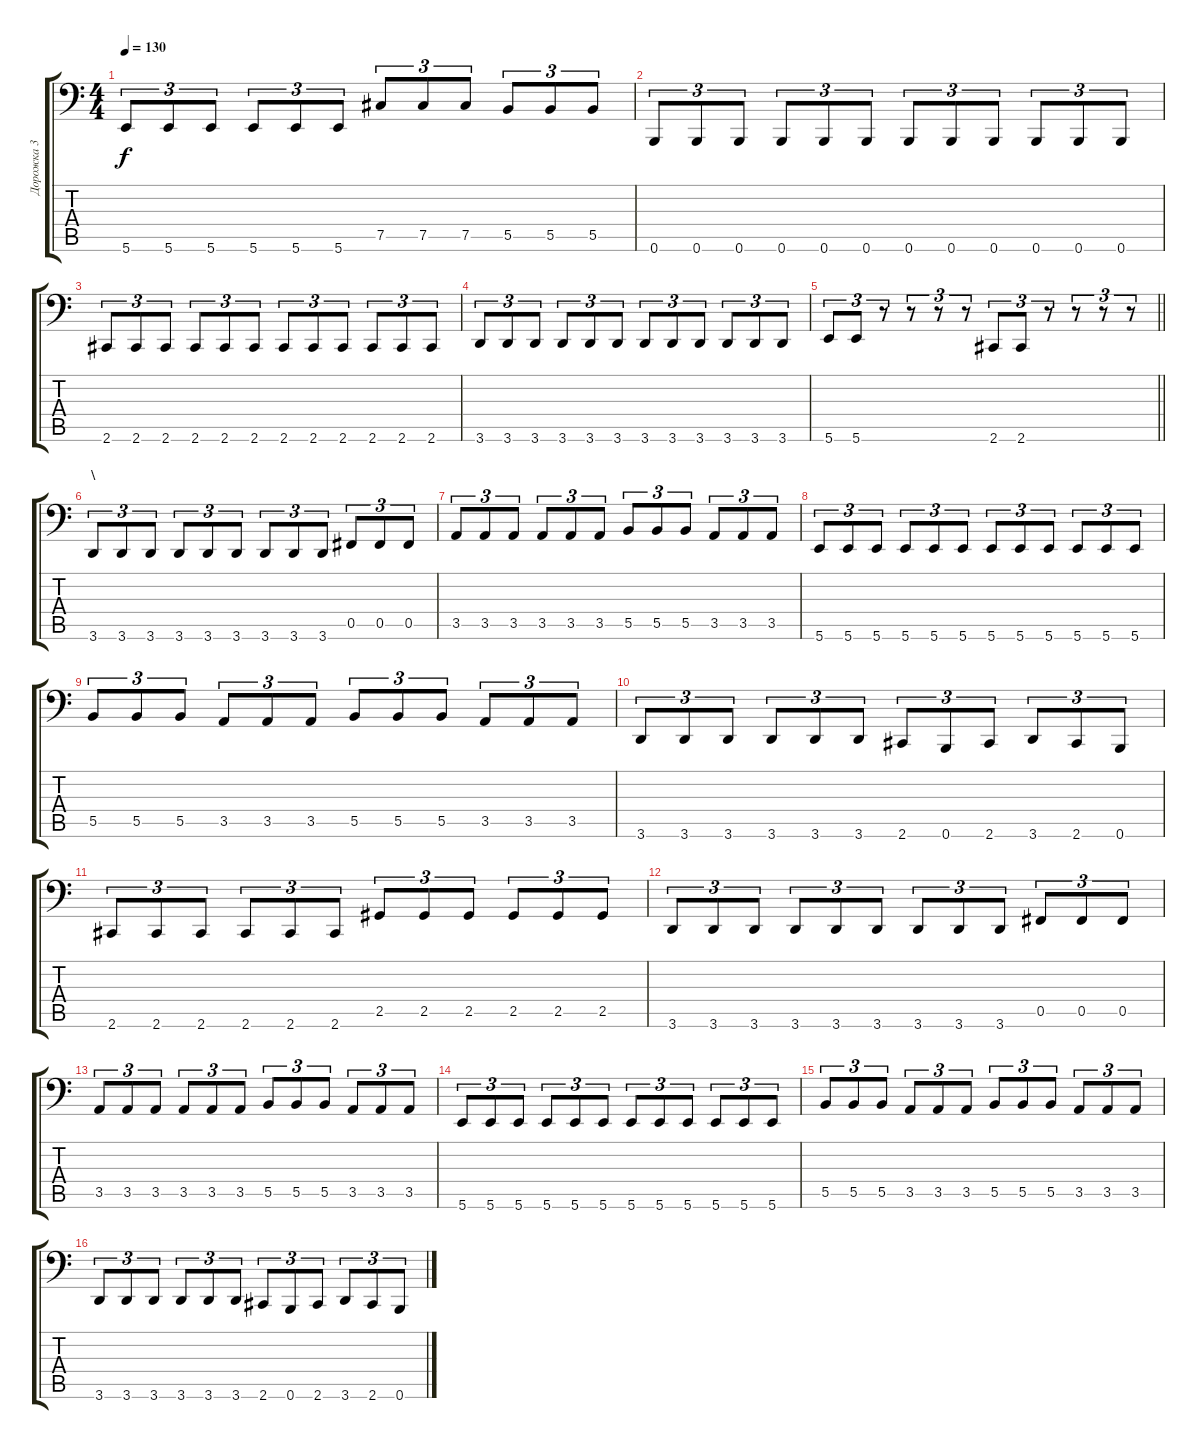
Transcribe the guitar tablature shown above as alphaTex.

\track ("Дорожка 3" "Дорожка 3") {instrument electricbassfinger}
\staff {score tabs}
\tuning (Db3 Ab2 E2 B1 Gb1 B0) {hide}
\ts (4 4)
\tempo 130
\clef f4
\ks c
5.6.8{tu (3 2) dy f} 5.6.8{tu (3 2)} 5.6.8{tu (3 2)} 5.6.8{tu (3 2)} 5.6.8{tu (3 2)} 5.6.8{tu (3 2)} 7.5.8{tu (3 2)} 7.5.8{tu (3 2)} 7.5.8{tu (3 2)} 5.5.8{tu (3 2)} 5.5.8{tu (3 2)} 5.5.8{tu (3 2)} |
0.6.8{tu (3 2)} 0.6.8{tu (3 2)} 0.6.8{tu (3 2)} 0.6.8{tu (3 2)} 0.6.8{tu (3 2)} 0.6.8{tu (3 2)} 0.6.8{tu (3 2)} 0.6.8{tu (3 2)} 0.6.8{tu (3 2)} 0.6.8{tu (3 2)} 0.6.8{tu (3 2)} 0.6.8{tu (3 2)} |
2.6.8{tu (3 2)} 2.6.8{tu (3 2)} 2.6.8{tu (3 2)} 2.6.8{tu (3 2)} 2.6.8{tu (3 2)} 2.6.8{tu (3 2)} 2.6.8{tu (3 2)} 2.6.8{tu (3 2)} 2.6.8{tu (3 2)} 2.6.8{tu (3 2)} 2.6.8{tu (3 2)} 2.6.8{tu (3 2)} |
3.6.8{tu (3 2)} 3.6.8{tu (3 2)} 3.6.8{tu (3 2)} 3.6.8{tu (3 2)} 3.6.8{tu (3 2)} 3.6.8{tu (3 2)} 3.6.8{tu (3 2)} 3.6.8{tu (3 2)} 3.6.8{tu (3 2)} 3.6.8{tu (3 2)} 3.6.8{tu (3 2)} 3.6.8{tu (3 2)} |
\barLineRight lightlight
5.6.8{tu (3 2)} 5.6.8{tu (3 2)} r.8{tu (3 2)} r.8{tu (3 2)} r.8{tu (3 2)} r.8{tu (3 2)} 2.6.8{tu (3 2)} 2.6.8{tu (3 2)} r.8{tu (3 2)} r.8{tu (3 2)} r.8{tu (3 2)} r.8{tu (3 2)} |
\section ("" " \\")
3.6.8{tu (3 2)} 3.6.8{tu (3 2)} 3.6.8{tu (3 2)} 3.6.8{tu (3 2)} 3.6.8{tu (3 2)} 3.6.8{tu (3 2)} 3.6.8{tu (3 2)} 3.6.8{tu (3 2)} 3.6.8{tu (3 2)} 0.5.8{tu (3 2)} 0.5.8{tu (3 2)} 0.5.8{tu (3 2)} |
3.5.8{tu (3 2)} 3.5.8{tu (3 2)} 3.5.8{tu (3 2)} 3.5.8{tu (3 2)} 3.5.8{tu (3 2)} 3.5.8{tu (3 2)} 5.5.8{tu (3 2)} 5.5.8{tu (3 2)} 5.5.8{tu (3 2)} 3.5.8{tu (3 2)} 3.5.8{tu (3 2)} 3.5.8{tu (3 2)} |
5.6.8{tu (3 2)} 5.6.8{tu (3 2)} 5.6.8{tu (3 2)} 5.6.8{tu (3 2)} 5.6.8{tu (3 2)} 5.6.8{tu (3 2)} 5.6.8{tu (3 2)} 5.6.8{tu (3 2)} 5.6.8{tu (3 2)} 5.6.8{tu (3 2)} 5.6.8{tu (3 2)} 5.6.8{tu (3 2)} |
5.5.8{tu (3 2)} 5.5.8{tu (3 2)} 5.5.8{tu (3 2)} 3.5.8{tu (3 2)} 3.5.8{tu (3 2)} 3.5.8{tu (3 2)} 5.5.8{tu (3 2)} 5.5.8{tu (3 2)} 5.5.8{tu (3 2)} 3.5.8{tu (3 2)} 3.5.8{tu (3 2)} 3.5.8{tu (3 2)} |
3.6.8{tu (3 2)} 3.6.8{tu (3 2)} 3.6.8{tu (3 2)} 3.6.8{tu (3 2)} 3.6.8{tu (3 2)} 3.6.8{tu (3 2)} 2.6.8{tu (3 2)} 0.6.8{tu (3 2)} 2.6.8{tu (3 2)} 3.6.8{tu (3 2)} 2.6.8{tu (3 2)} 0.6.8{tu (3 2)} |
2.6.8{tu (3 2)} 2.6.8{tu (3 2)} 2.6.8{tu (3 2)} 2.6.8{tu (3 2)} 2.6.8{tu (3 2)} 2.6.8{tu (3 2)} 2.5.8{tu (3 2)} 2.5.8{tu (3 2)} 2.5.8{tu (3 2)} 2.5.8{tu (3 2)} 2.5.8{tu (3 2)} 2.5.8{tu (3 2)} |
3.6.8{tu (3 2)} 3.6.8{tu (3 2)} 3.6.8{tu (3 2)} 3.6.8{tu (3 2)} 3.6.8{tu (3 2)} 3.6.8{tu (3 2)} 3.6.8{tu (3 2)} 3.6.8{tu (3 2)} 3.6.8{tu (3 2)} 0.5.8{tu (3 2)} 0.5.8{tu (3 2)} 0.5.8{tu (3 2)} |
3.5.8{tu (3 2)} 3.5.8{tu (3 2)} 3.5.8{tu (3 2)} 3.5.8{tu (3 2)} 3.5.8{tu (3 2)} 3.5.8{tu (3 2)} 5.5.8{tu (3 2)} 5.5.8{tu (3 2)} 5.5.8{tu (3 2)} 3.5.8{tu (3 2)} 3.5.8{tu (3 2)} 3.5.8{tu (3 2)} |
5.6.8{tu (3 2)} 5.6.8{tu (3 2)} 5.6.8{tu (3 2)} 5.6.8{tu (3 2)} 5.6.8{tu (3 2)} 5.6.8{tu (3 2)} 5.6.8{tu (3 2)} 5.6.8{tu (3 2)} 5.6.8{tu (3 2)} 5.6.8{tu (3 2)} 5.6.8{tu (3 2)} 5.6.8{tu (3 2)} |
5.5.8{tu (3 2)} 5.5.8{tu (3 2)} 5.5.8{tu (3 2)} 3.5.8{tu (3 2)} 3.5.8{tu (3 2)} 3.5.8{tu (3 2)} 5.5.8{tu (3 2)} 5.5.8{tu (3 2)} 5.5.8{tu (3 2)} 3.5.8{tu (3 2)} 3.5.8{tu (3 2)} 3.5.8{tu (3 2)} |
3.6.8{tu (3 2)} 3.6.8{tu (3 2)} 3.6.8{tu (3 2)} 3.6.8{tu (3 2)} 3.6.8{tu (3 2)} 3.6.8{tu (3 2)} 2.6.8{tu (3 2)} 0.6.8{tu (3 2)} 2.6.8{tu (3 2)} 3.6.8{tu (3 2)} 2.6.8{tu (3 2)} 0.6.8{tu (3 2)}
